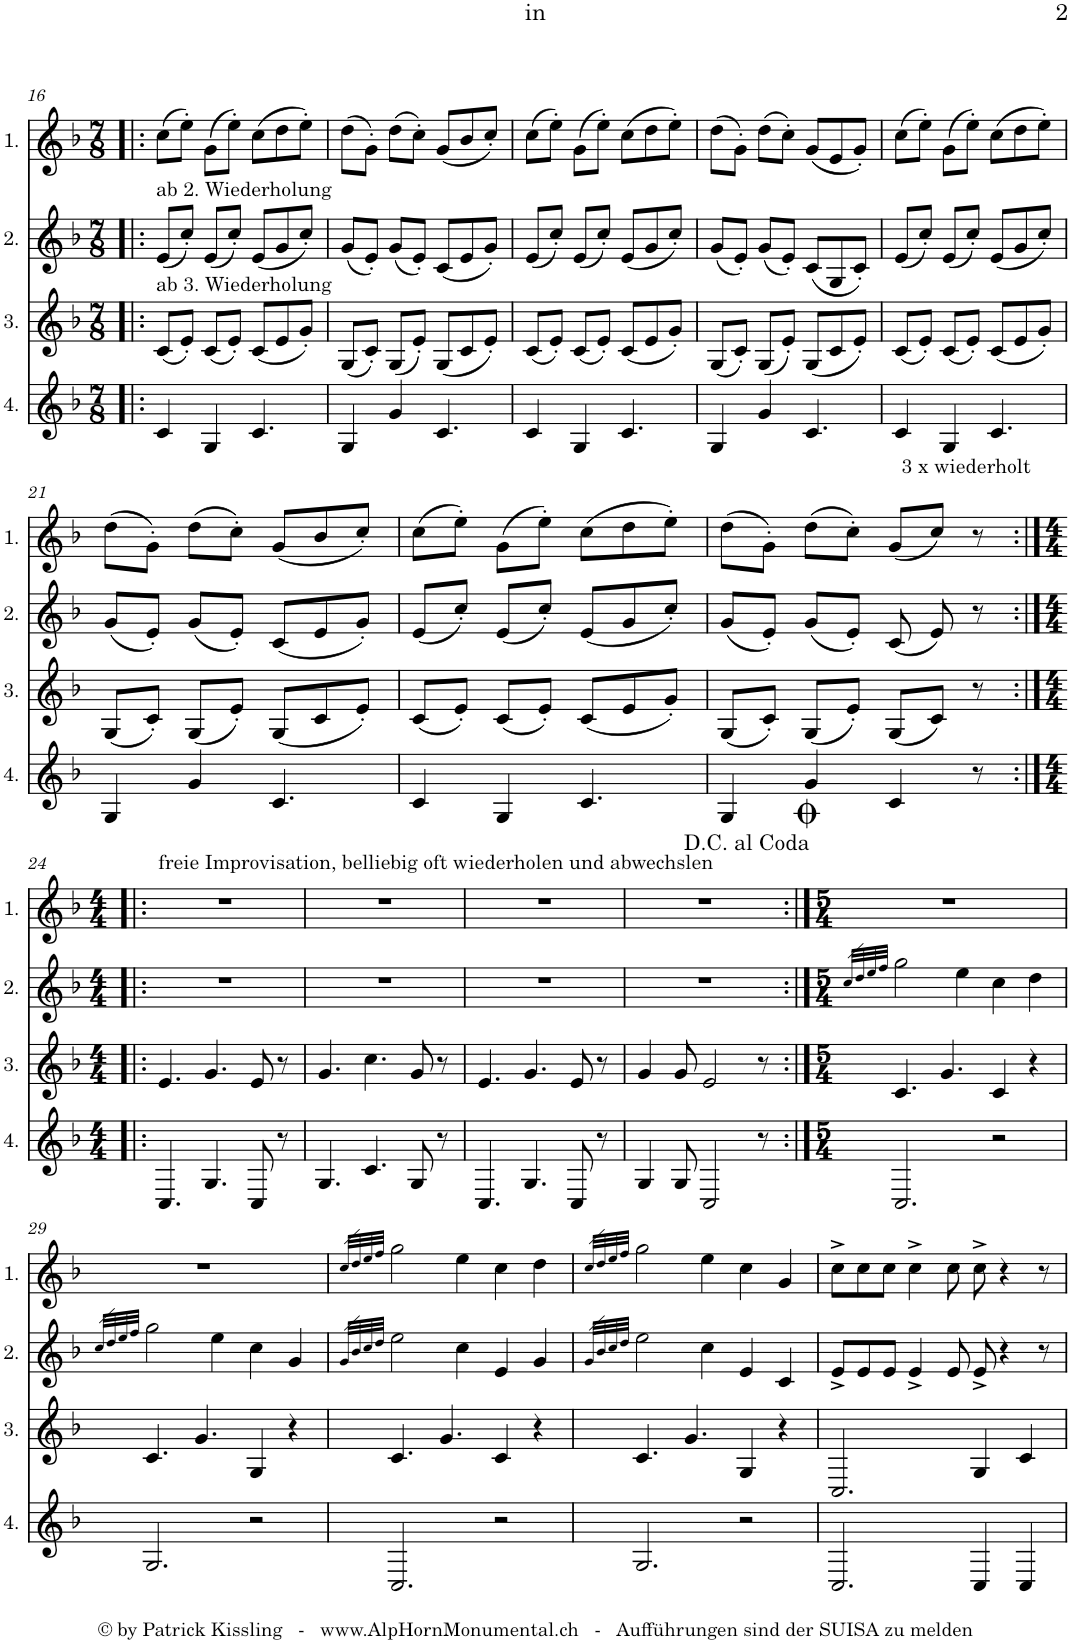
**kern	**kern	**kern	**kern
*part4	*part3	*part2	*part1
*staff4	*staff3	*staff2	*staff1
*I"4.	*I"3.	*I"2.	*I"1.
!!LO:PB:g=z
*clefG2	*clefG2	*clefG2	*clefG2
*Trd4c7	*Trd4c7	*Trd4c7	*Trd4c7
*k[b-]	*k[b-]	*k[b-]	*k[b-]
*M7/8	*M7/8	*M7/8	*M7/8
=16!|:	=16!|:	=16!|:	=16!|:
!	!	!LO:TX:a:t=ab 2. Wiederholung	!
!	!LO:TX:a:t=ab 3. Wiederholung	!	!
4c/	(8c/L	(8e/L	(8cc\L
.	8e'/J)	8cc'/J)	8ee'\J)
4G/	(8c/L	(8e/L	(8g\L
.	8e'/J)	8cc'/J)	8ee'\J)
4.c/	(8c/L	(8e/L	(8cc\L
.	8e/	8g/	8dd\
.	8g'/J)	8cc'/J)	8ee'\J)
=17	=17	=17	=17
4G/	(8G/L	(8g/L	(8dd\L
.	8c'/J)	8e'/J)	8g'\J)
4g/	(8G/L	(8g/L	(8dd\L
.	8e'/J)	8e'/J)	8cc'\J)
4.c/	(8G/L	(8c/L	(8g/L
.	8c/	8e/	8b-/
.	8e'/J)	8g'/J)	8cc'/J)
=18	=18	=18	=18
4c/	(8c/L	(8e/L	(8cc\L
.	8e'/J)	8cc'/J)	8ee'\J)
4G/	(8c/L	(8e/L	(8g\L
.	8e'/J)	8cc'/J)	8ee'\J)
4.c/	(8c/L	(8e/L	(8cc\L
.	8e/	8g/	8dd\
.	8g'/J)	8cc'/J)	8ee'\J)
=19	=19	=19	=19
4G/	(8G/L	(8g/L	(8dd\L
.	8c'/J)	8e'/J)	8g'\J)
4g/	(8G/L	(8g/L	(8dd\L
.	8e'/J)	8e'/J)	8cc'\J)
4.c/	(8G/L	(8c/L	(8g/L
.	8c/	8G/	8e/
.	8e'/J)	8c'/J)	8g'/J)
=20	=20	=20	=20
4c/	(8c/L	(8e/L	(8cc\L
.	8e'/J)	8cc'/J)	8ee'\J)
4G/	(8c/L	(8e/L	(8g\L
.	8e'/J)	8cc'/J)	8ee'\J)
4.c/	(8c/L	(8e/L	(8cc\L
.	8e/	8g/	8dd\
.	8g'/J)	8cc'/J)	8ee'\J)
!!LO:LB:g=z
=21	=21	=21	=21
4G/	(8G/L	(8g/L	(8dd\L
.	8c'/J)	8e'/J)	8g'\J)
4g/	(8G/L	(8g/L	(8dd\L
.	8e'/J)	8e'/J)	8cc'\J)
4.c/	(8G/L	(8c/L	(8g/L
.	8c/	8e/	8b-/
.	8e'/J)	8g'/J)	8cc'/J)
=22	=22	=22	=22
4c/	(8c/L	(8e/L	(8cc\L
.	8e'/J)	8cc'/J)	8ee'\J)
4G/	(8c/L	(8e/L	(8g\L
.	8e'/J)	8cc'/J)	8ee'\J)
4.c/	(8c/L	(8e/L	(8cc\L
.	8e/	8g/	8dd\
.	8g'/J)	8cc'/J)	8ee'\J)
=23	=23	=23	=23
4G/	(8G/L	(8g/L	(8dd\L
.	8c'/J)	8e'/J)	8g'\J)
4g/	(8G/L	(8g/L	(8dd\L
.	8e'/J)	8e'/J)	8cc'\J)
4c/	(8G/L	(8c/	(8g/L
.	8c/J)	8e/)	8cc/J)
!	!	!	!LO:TX:a:t=3 x wiederholt
8r	8r	8r	8r
!!LO:LB:g=z
=24:|!|:	=24:|!|:	=24:|!|:	=24:|!|:
*M4/4	*M4/4	*M4/4	*M4/4
!	!	!	!LO:TX:a:t=freie Improvisation, belliebig oft wiederholen und abwechslen
4.C/	4.e/	1r	1r
4.G/	4.g/	.	.
8C/	8e/	.	.
8r	8r	.	.
=25	=25	=25	=25
4.G/	4.g/	1r	1r
4.c/	4.cc\	.	.
8G/	8g/	.	.
8r	8r	.	.
=26	=26	=26	=26
4.C/	4.e/	1r	1r
4.G/	4.g/	.	.
8C/	8e/	.	.
8r	8r	.	.
=27	=27	=27	=27
4G/	4g/	1r	1r
8G/	8g/	.	.
2C/	2e/	.	.
8r	8r	.	.
=28:|!	=28:|!	=28:|!	=28:|!
*M5/4	*M5/4	*M5/4	*M5/4
.	.	32qcc/LLL	.
.	.	32qdd/	.
.	.	32qee/	.
.	.	32qff/JJJ	.
2.C/	4.c/	2gg\	4%5r
.	4.g/	.	.
.	.	4ee\	.
2r	4c/	4cc\	.
.	4r	4dd\	.
!!LO:LB:g=z
=29	=29	=29	=29
.	.	32qcc/LLL	.
.	.	32qdd/	.
.	.	32qee/	.
.	.	32qff/JJJ	.
2.G/	4.c/	2gg\	4%5r
.	4.g/	.	.
.	.	4ee\	.
2r	4G/	4cc\	.
.	4r	4g/	.
=30	=30	=30	=30
.	.	32qg/LLL	32qcc/LLL
.	.	32qb-/	32qdd/
.	.	32qcc/	32qee/
.	.	32qdd/JJJ	32qff/JJJ
2.C/	4.c/	2ee\	2gg\
.	4.g/	.	.
.	.	4cc\	4ee\
2r	4c/	4e/	4cc\
.	4r	4g/	4dd\
=31	=31	=31	=31
.	.	32qg/LLL	32qcc/LLL
.	.	32qb-/	32qdd/
.	.	32qcc/	32qee/
.	.	32qdd/JJJ	32qff/JJJ
2.G/	4.c/	2ee\	2gg\
.	4.g/	.	.
.	.	4cc\	4ee\
2r	4G/	4e/	4cc\
.	4r	4c/	4g/
=32	=32	=32	=32
2.C/	2.C/	8e^/L	8cc^\L
.	.	8e/	8cc\
.	.	8e/J	8cc\J
.	.	4e^/	4cc^\
.	.	8e/	8cc\
4C/	4G/	8e^/	8cc^\
.	.	4r	4r
4C/	4c/	.	.
.	.	8r	8r
=	=	=	=
*-	*-	*-	*-
